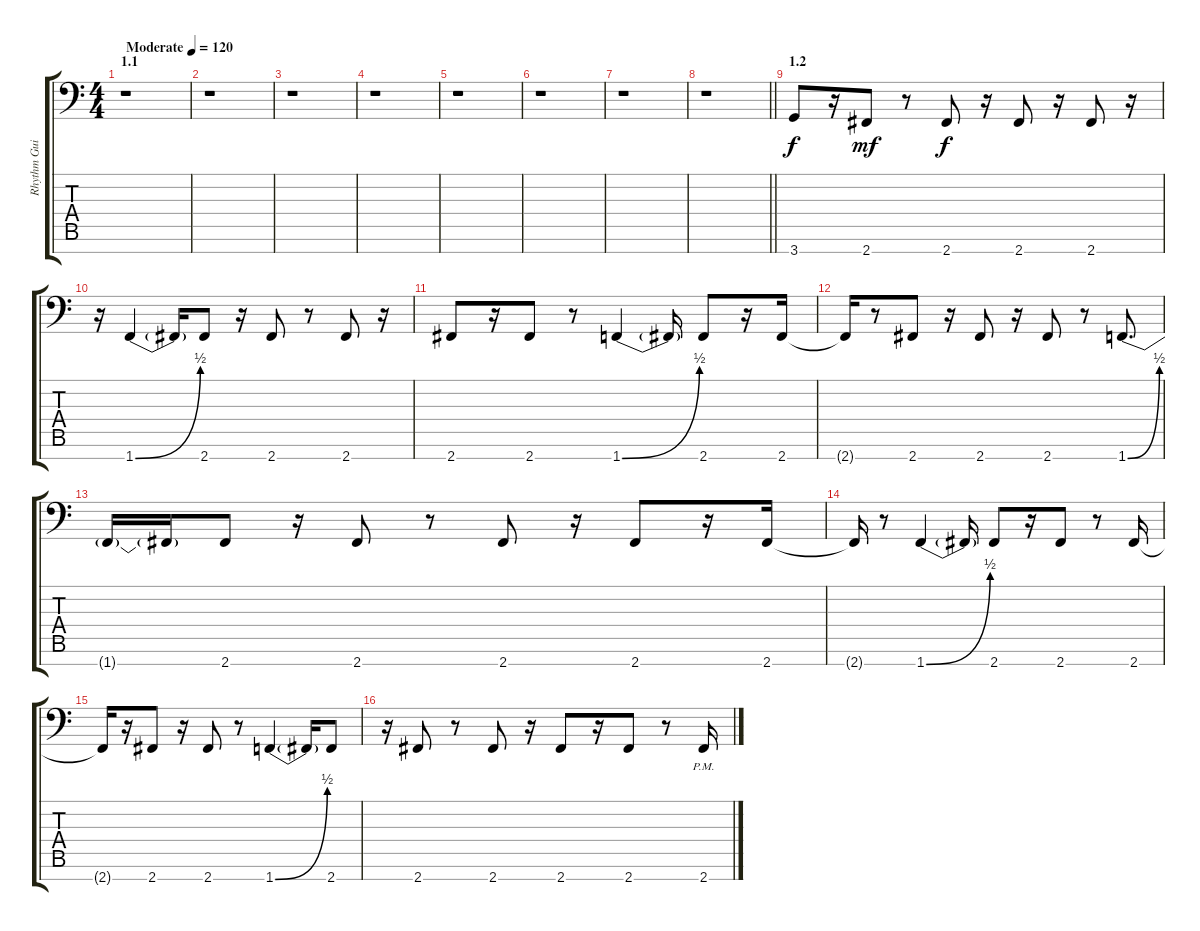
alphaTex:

\track ("Rhythm Guitar" "Rhythm Gui") {instrument distortionguitar}
\staff {score tabs}
\tuning (A3 F3 C3 G2 D2 A1 E1) {hide}
\ts (4 4)
\section ("" "1.1")
\tempo (120 "Moderate")
\clef f4
\ks c
r.1{dy f instrument distortionguitar} |
r.1 |
r.1 |
r.1 |
r.1 |
r.1 |
r.1 |
\barLineRight lightlight
r.1 |
\section ("" "1.2")
3.7.8 r.16 2.7.8{dy mf} r.8 2.7.8{dy f} r.16 2.7.8 r.16 2.7.8 r.16 |
r.16 1.7{be (bend 0 0 60 2)}.4 1.7{t}.16 2.7.8 r.16 2.7.8 r.8 2.7.8 r.16 |
2.7.8 r.16 2.7.8 r.8 1.7{be (bend 0 0 60 2)}.4 1.7{t}.16 2.7.8 r.16 2.7.16 |
2.7{t}.16 r.8 2.7.8 r.16 2.7.8 r.16 2.7.8 r.8 1.7{be (bend 0 0 60 2)}.8{d} |
1.7{t}.16 1.7{t}.16 2.7.8 r.16 2.7.8 r.8 2.7.8 r.16 2.7.8 r.16 2.7.16 |
2.7{t}.16 r.8 1.7{be (bend 0 0 60 2)}.4 1.7{t}.16 2.7.8 r.16 2.7.8 r.8 2.7.16 |
2.7{t}.16 r.16 2.7.8 r.16 2.7.8 r.8 1.7{be (bend 0 0 60 2)}.4 1.7{t}.16 2.7.8 |
r.16 2.7.8 r.8 2.7.8 r.16 2.7.8 r.16 2.7.8 r.8 2.7{pm}.16
